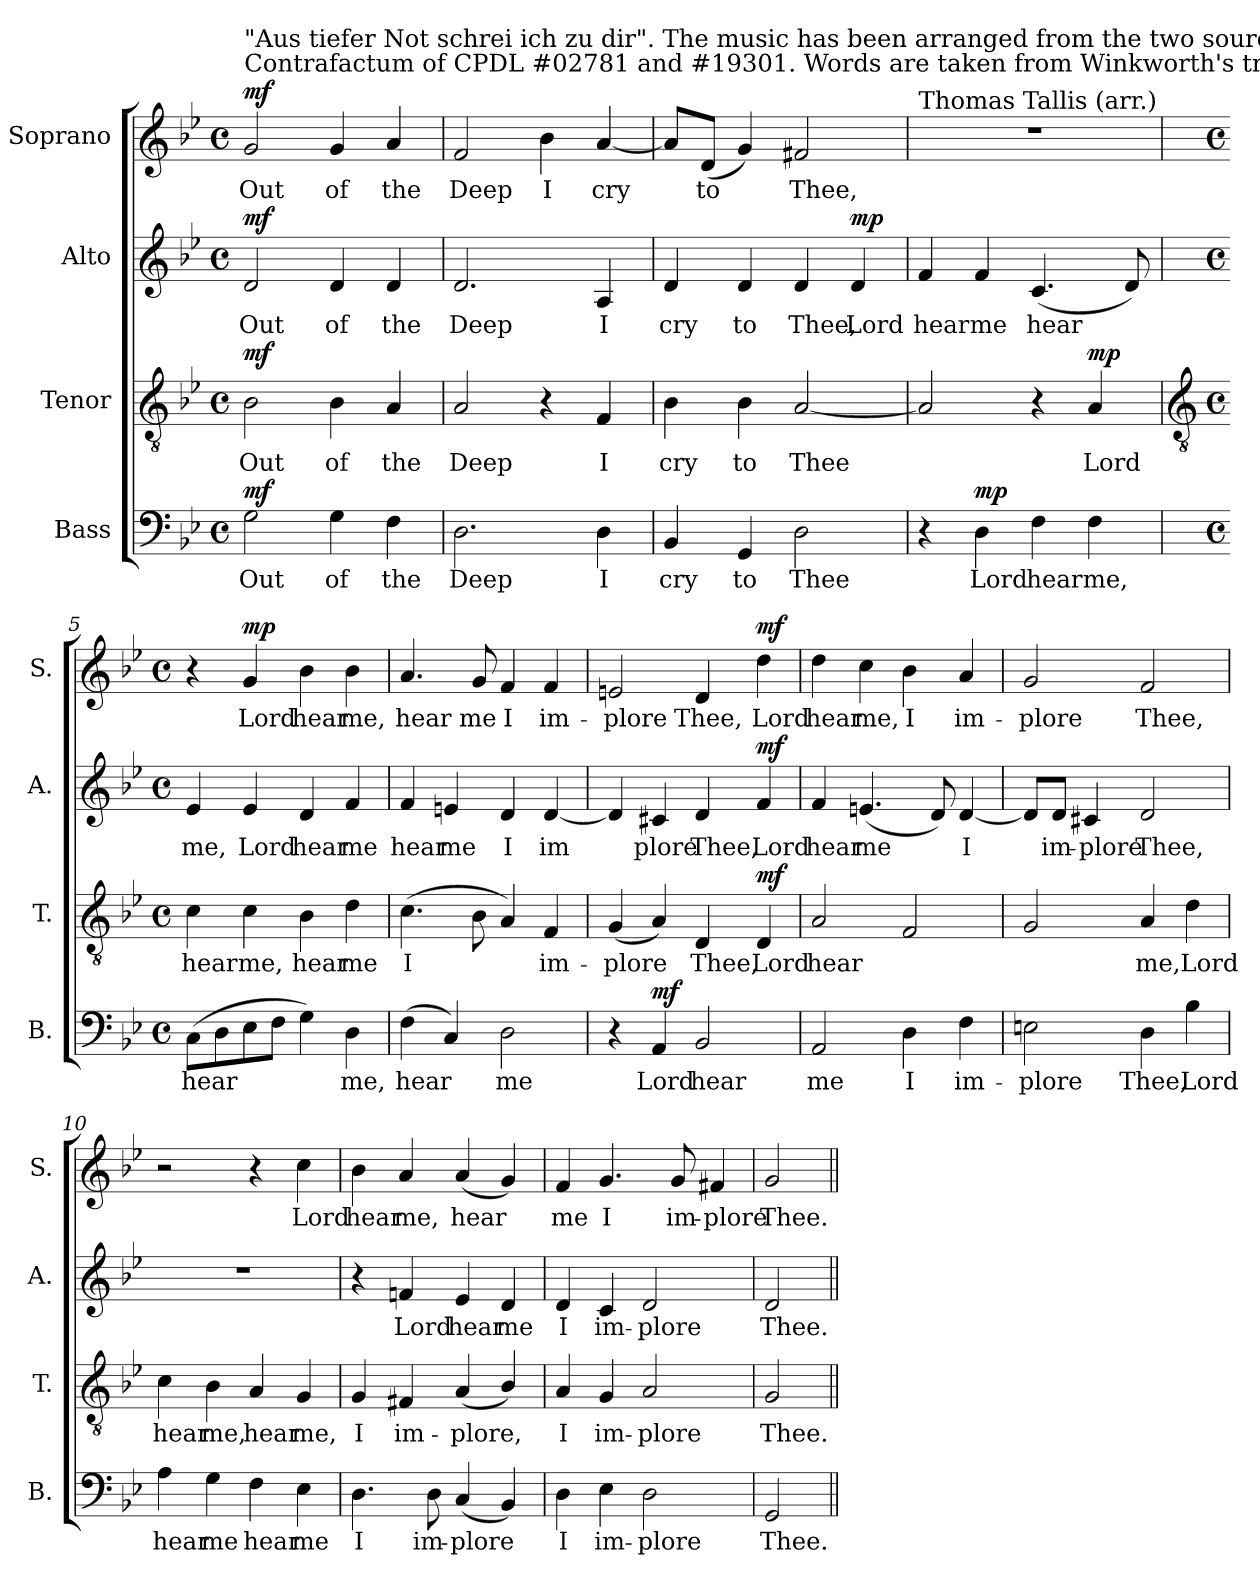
**kern	**text	**dynam	**kern	**text	**dynam	**kern	**text	**dynam	**kern	**text	**dynam
*part4	*part4	*part4	*part3	*part3	*part3	*part2	*part2	*part2	*part1	*part1	*part1
*staff4	*staff4	*staff4	*staff3	*staff3	*staff3	*staff2	*staff2	*staff2	*staff1	*staff1	*staff1
*I"Bass	*	*	*I"Tenor	*	*	*I"Alto	*	*	*I"Soprano	*	*
*I'B.	*	*	*I'T.	*	*	*I'A.	*	*	*I'S.	*	*
*clefF4	*	*	*clefGv2	*	*	*clefG2	*	*	*clefG2	*	*
*k[b-e-]	*	*	*k[b-e-]	*	*	*k[b-e-]	*	*	*k[b-e-]	*	*
*B-:	*	*	*B-:	*	*	*B-:	*	*	*B-:	*	*
*M4/4	*	*	*M4/4	*	*	*M4/4	*	*	*M4/4	*	*
*met(c)	*	*	*met(c)	*	*	*met(c)	*	*	*met(c)	*	*
*MM100	*	*	*MM100	*	*	*MM100	*	*	*MM100	*	*
=1	=1	=1	=1	=1	=1	=1	=1	=1	=1	=1	=1
!	!	!	!	!	!	!	!	!	!LO:TX:a:t=Contrafactum of CPDL #02781 and #19301. Words are taken from Winkworth's translation of Luther's	!	!
!	!	!	!	!	!	!	!	!	!LO:TX:a:t="Aus tiefer Not schrei ich zu dir". The music has been arranged from the two sources, and is in no way authoritative	!	!
!	!LO:LY:b	!LO:DY:b	!	!LO:LY:b	!LO:DY:b	!	!LO:LY:b	!LO:DY:b	!	!LO:LY:b	!LO:DY:b
2G\	Out	mf	2B-\	Out	mf	2d/	Out	mf	2g/	Out	mf
!	!LO:LY:b	!	!	!LO:LY:b	!	!	!LO:LY:b	!	!	!LO:LY:b	!
4G\	of	.	4B-\	of	.	4d/	of	.	4g/	of	.
!	!LO:LY:b	!	!	!LO:LY:b	!	!	!LO:LY:b	!	!	!LO:LY:b	!
4F\	the	.	4A/	the	.	4d/	the	.	4a/	the	.
=2	=2	=2	=2	=2	=2	=2	=2	=2	=2	=2	=2
!	!LO:LY:b	!	!	!LO:LY:b	!	!	!LO:LY:b	!	!	!LO:LY:b	!
2.D\	Deep	.	2A/	Deep	.	2.d/	Deep	.	2f/	Deep	.
!	!	!	!	!	!	!	!	!	!	!LO:LY:b	!
.	.	.	4r	.	.	.	.	.	4b-\	I	.
!	!LO:LY:b	!	!	!LO:LY:b	!	!	!LO:LY:b	!	!	!LO:LY:b	!
4D\	I	.	4F/	I	.	4A/	I	.	[4a/	cry	.
=3	=3	=3	=3	=3	=3	=3	=3	=3	=3	=3	=3
!	!LO:LY:b	!	!	!LO:LY:b	!	!	!LO:LY:b	!	!	!	!
4BB-/	cry	.	4B-\	cry	.	4d/	cry	.	8a/L]	.	.
!	!	!	!	!	!	!	!	!	!	!LO:LY:b	!
.	.	.	.	.	.	.	.	.	(<8d/J	to	.
!	!LO:LY:b	!	!	!LO:LY:b	!	!	!LO:LY:b	!	!	!	!
4GG/	to	.	4B-\	to	.	4d/	to	.	4g/)	.	.
!	!LO:LY:b	!	!	!LO:LY:b	!	!	!LO:LY:b	!	!	!LO:LY:b	!
2D\	Thee	.	[2A/	Thee	.	4d/	Thee,	.	2f#X/	Thee,	.
!	!	!	!	!	!	!	!LO:LY:b	!LO:DY:b	!	!	!
.	.	.	.	.	.	4d/	Lord	mp	.	.	.
=4	=4	=4	=4	=4	=4	=4	=4	=4	=4	=4	=4
!	!	!	!	!	!	!	!	!	!LO:TX:a:t=Thomas Tallis (arr.)	!	!
!	!	!	!	!	!	!	!LO:LY:b	!	!	!	!
4r	.	.	2A/]	.	.	4f/	hear	.	1r	.	.
!	!LO:LY:b	!LO:DY:b	!	!	!	!	!LO:LY:b	!	!	!	!
4D\	Lord	mp	.	.	.	4f/	me	.	.	.	.
!	!LO:LY:b	!	!	!	!	!	!LO:LY:b	!	!	!	!
4F\	hear	.	4r	.	.	(<4.c/	hear	.	.	.	.
!	!LO:LY:b	!	!	!LO:LY:b	!LO:DY:b	!	!	!	!	!	!
4F\	me,	.	4A/	Lord	mp	.	.	.	.	.	.
.	.	.	.	.	.	8d/)	.	.	.	.	.
!!LO:LB:g=z
=5	=5	=5	=5	=5	=5	=5	=5	=5	=5	=5	=5
*	*	*	*clefGv2	*	*	*	*	*	*	*	*
*M4/4	*	*	*M4/4	*	*	*M4/4	*	*	*M4/4	*	*
*met(c)	*	*	*met(c)	*	*	*met(c)	*	*	*met(c)	*	*
!	!LO:LY:b	!	!	!LO:LY:b	!	!	!LO:LY:b	!	!	!	!
(>8C\L	hear	.	4c\	hear	.	4e-/	me,	.	4r	.	.
8D\	.	.	.	.	.	.	.	.	.	.	.
!	!	!	!	!LO:LY:b	!	!	!LO:LY:b	!	!	!LO:LY:b	!LO:DY:b
8E-\	.	.	4c\	me,	.	4e-/	Lord	.	4g/	Lord	mp
8F\J	.	.	.	.	.	.	.	.	.	.	.
!	!	!	!	!LO:LY:b	!	!	!LO:LY:b	!	!	!LO:LY:b	!
4G\)	.	.	4B-\	hear	.	4d/	hear	.	4b-\	hear	.
!	!LO:LY:b	!	!	!LO:LY:b	!	!	!LO:LY:b	!	!	!LO:LY:b	!
4D\	me,	.	4d\	me	.	4f/	me	.	4b-\	me,	.
=6	=6	=6	=6	=6	=6	=6	=6	=6	=6	=6	=6
!	!LO:LY:b	!	!	!LO:LY:b	!	!	!LO:LY:b	!	!	!LO:LY:b	!
(<4F\	hear	.	(>4.c\	I	.	4f/	hear	.	4.a/	hear	.
!	!	!	!	!	!	!	!LO:LY:b	!	!	!	!
4C/)	.	.	.	.	.	4en/	me	.	.	.	.
!	!	!	!	!	!	!	!	!	!	!LO:LY:b	!
.	.	.	8B-\	.	.	.	.	.	8g/	me	.
!	!LO:LY:b	!	!	!	!	!	!LO:LY:b	!	!	!LO:LY:b	!
2D\	me	.	4A/)	.	.	4d/	I	.	4f/	I	.
!	!	!	!	!LO:LY:b	!	!	!LO:LY:b	!	!	!LO:LY:b	!
.	.	.	4F/	im-	.	[4d/	im	.	4f/	im-	.
=7	=7	=7	=7	=7	=7	=7	=7	=7	=7	=7	=7
!	!	!	!	!LO:LY:b	!	!	!	!	!	!LO:LY:b	!
4r	.	.	(<4G/	-plore	.	4d/]	.	.	2en/	-plore	.
!	!LO:LY:b	!LO:DY:b	!	!	!	!	!LO:LY:b	!	!	!	!
4AA/	Lord	mf	4A/)	.	.	4c#X/	plore	.	.	.	.
!	!LO:LY:b	!	!	!LO:LY:b	!	!	!LO:LY:b	!	!	!LO:LY:b	!
2BB-/	hear	.	4D/	Thee,	.	4d/	Thee,	.	4d/	Thee,	.
!	!	!	!	!LO:LY:b	!LO:DY:b	!	!LO:LY:b	!LO:DY:b	!	!LO:LY:b	!LO:DY:b
.	.	.	4D/	Lord	mf	4f/	Lord	mf	4dd\	Lord	mf
=8	=8	=8	=8	=8	=8	=8	=8	=8	=8	=8	=8
!	!LO:LY:b	!	!	!LO:LY:b	!	!	!LO:LY:b	!	!	!LO:LY:b	!
2AA/	me	.	2A/	hear	.	4f/	hear	.	4dd\	hear	.
!	!	!	!	!	!	!	!LO:LY:b	!	!	!LO:LY:b	!
.	.	.	.	.	.	(<4.en/	me	.	4cc\	me,	.
!	!LO:LY:b	!	!	!	!	!	!	!	!	!LO:LY:b	!
4D\	I	.	2F/	.	.	.	.	.	4b-\	I	.
.	.	.	.	.	.	8d/)	.	.	.	.	.
!	!LO:LY:b	!	!	!	!	!	!LO:LY:b	!	!	!LO:LY:b	!
4F\	im-	.	.	.	.	[4d/	I	.	4a/	im-	.
!!LO:PB:g=z
=9	=9	=9	=9	=9	=9	=9	=9	=9	=9	=9	=9
!	!LO:LY:b	!	!	!	!	!	!	!	!	!LO:LY:b	!
2En\	-plore	.	2G/	.	.	8d/L]	.	.	2g/	-plore	.
!	!	!	!	!	!	!	!LO:LY:b	!	!	!	!
.	.	.	.	.	.	8d/J	im-	.	.	.	.
!	!	!	!	!	!	!	!LO:LY:b	!	!	!	!
.	.	.	.	.	.	4c#X/	-plore	.	.	.	.
!	!LO:LY:b	!	!	!LO:LY:b	!	!	!LO:LY:b	!	!	!LO:LY:b	!
4D\	Thee,	.	4A/	me,	.	2d/	Thee,	.	2f/	Thee,	.
!	!LO:LY:b	!	!	!LO:LY:b	!	!	!	!	!	!	!
4B-\	Lord	.	4d\	Lord	.	.	.	.	.	.	.
=10	=10	=10	=10	=10	=10	=10	=10	=10	=10	=10	=10
!	!LO:LY:b	!	!	!LO:LY:b	!	!	!	!	!	!	!
4A\	hear	.	4c\	hear	.	1r	.	.	2r	.	.
!	!LO:LY:b	!	!	!LO:LY:b	!	!	!	!	!	!	!
4G\	me	.	4B-\	me,	.	.	.	.	.	.	.
!	!LO:LY:b	!	!	!LO:LY:b	!	!	!	!	!	!	!
4F\	hear	.	4A/	hear	.	.	.	.	4r	.	.
!	!LO:LY:b	!	!	!LO:LY:b	!	!	!	!	!	!LO:LY:b	!
4E-\	me	.	4G/	me,	.	.	.	.	4cc\	Lord	.
=11	=11	=11	=11	=11	=11	=11	=11	=11	=11	=11	=11
!	!LO:LY:b	!	!	!LO:LY:b	!	!	!	!	!	!LO:LY:b	!
4.D\	I	.	4G/	I	.	4r	.	.	4b-\	hear	.
!	!	!	!	!LO:LY:b	!	!	!LO:LY:b	!	!	!LO:LY:b	!
.	.	.	4F#X/	im-	.	4fn/	Lord	.	4a/	me,	.
!	!LO:LY:b	!	!	!	!	!	!	!	!	!	!
8D\	im-	.	.	.	.	.	.	.	.	.	.
!	!LO:LY:b	!	!	!LO:LY:b	!	!	!LO:LY:b	!	!	!LO:LY:b	!
(<4C/	-plore	.	(<4A/	-plore,	.	4e-/	hear	.	(<4a/	hear	.
!	!	!	!	!	!	!	!LO:LY:b	!	!	!	!
4BB-/)	.	.	4B-/)	.	.	4d/	me	.	4g/)	.	.
=12	=12	=12	=12	=12	=12	=12	=12	=12	=12	=12	=12
!	!LO:LY:b	!	!	!LO:LY:b	!	!	!LO:LY:b	!	!	!LO:LY:b	!
4D\	I	.	4A/	I	.	4d/	I	.	4f/	me	.
!	!LO:LY:b	!	!	!LO:LY:b	!	!	!LO:LY:b	!	!	!LO:LY:b	!
4E-\	im-	.	4G/	im-	.	4c/	im-	.	4.g/	I	.
!	!LO:LY:b	!	!	!LO:LY:b	!	!	!LO:LY:b	!	!	!	!
2D\	-plore	.	2A/	-plore	.	2d/	-plore	.	.	.	.
!	!	!	!	!	!	!	!	!	!	!LO:LY:b	!
.	.	.	.	.	.	.	.	.	8g/	im-	.
!	!	!	!	!	!	!	!	!	!	!LO:LY:b	!
.	.	.	.	.	.	.	.	.	4f#X/	-plore	.
=13	=13	=13	=13	=13	=13	=13	=13	=13	=13	=13	=13
!	!LO:LY:b	!	!	!LO:LY:b	!	!	!LO:LY:b	!	!	!LO:LY:b	!
2GG/	Thee.	.	2G/	Thee.	.	2d/	Thee.	.	2g/	Thee.	.
=||	=||	=||	=||	=||	=||	=||	=||	=||	=||	=||	=||
*-	*-	*-	*-	*-	*-	*-	*-	*-	*-	*-	*-
